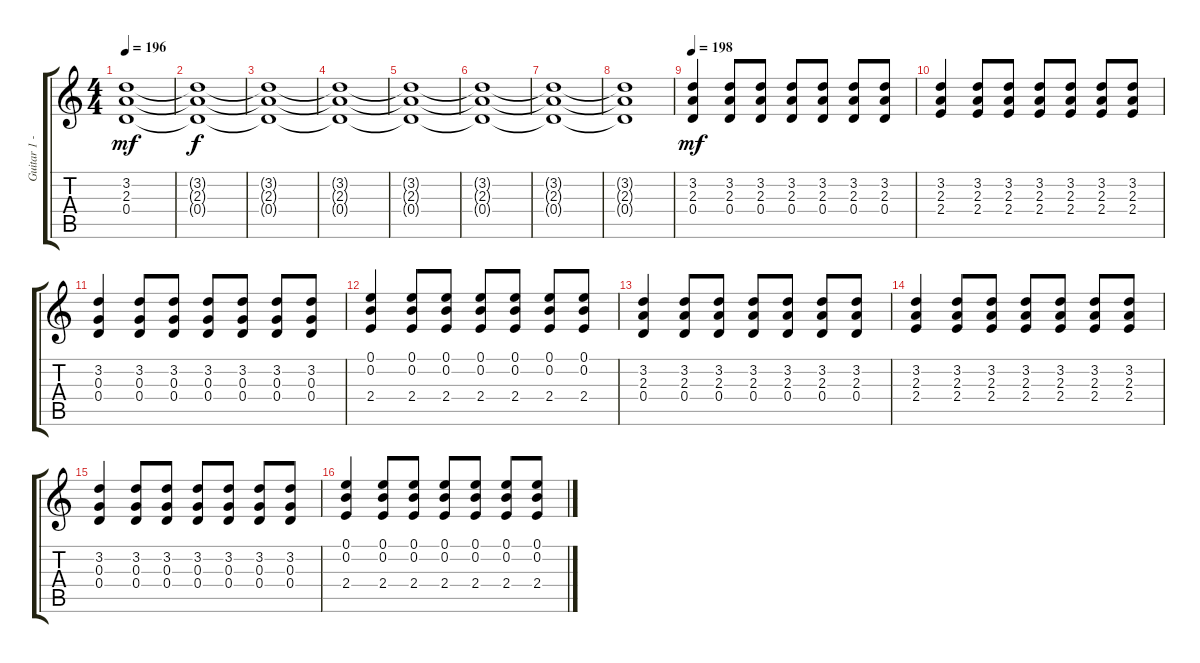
\track ("Guitar 1 - Tom" "Guitar 1 -") {instrument distortionguitar}
\staff {score tabs}
\tuning (E4 B3 G3 D3 A2 E2) {hide}
\ts (4 4)
\tempo 196
\clef g2
\ks c
(3.2 2.3 0.4).1{dy mf} |
(3.2{t} 2.3{t} 0.4{t}).1{dy f} |
(3.2{t} 2.3{t} 0.4{t}).1 |
(3.2{t} 2.3{t} 0.4{t}).1 |
(3.2{t} 2.3{t} 0.4{t}).1 |
(3.2{t} 2.3{t} 0.4{t}).1 |
(3.2{t} 2.3{t} 0.4{t}).1 |
(3.2{t} 2.3{t} 0.4{t}).1 |
\tempo 198
(3.2 2.3 0.4).4{dy mf} (3.2 2.3 0.4).8 (3.2 2.3 0.4).8 (3.2 2.3 0.4).8 (3.2 2.3 0.4).8 (3.2 2.3 0.4).8 (3.2 2.3 0.4).8 |
(3.2 2.3 2.4).4 (3.2 2.3 2.4).8 (3.2 2.3 2.4).8 (3.2 2.3 2.4).8 (3.2 2.3 2.4).8 (3.2 2.3 2.4).8 (3.2 2.3 2.4).8 |
(3.2 0.3 0.4).4 (3.2 0.3 0.4).8 (3.2 0.3 0.4).8 (3.2 0.3 0.4).8 (3.2 0.3 0.4).8 (3.2 0.3 0.4).8 (3.2 0.3 0.4).8 |
(0.1 0.2 2.4).4 (0.1 0.2 2.4).8 (0.1 0.2 2.4).8 (0.1 0.2 2.4).8 (0.1 0.2 2.4).8 (0.1 0.2 2.4).8 (0.1 0.2 2.4).8 |
(3.2 2.3 0.4).4 (3.2 2.3 0.4).8 (3.2 2.3 0.4).8 (3.2 2.3 0.4).8 (3.2 2.3 0.4).8 (3.2 2.3 0.4).8 (3.2 2.3 0.4).8 |
(3.2 2.3 2.4).4 (3.2 2.3 2.4).8 (3.2 2.3 2.4).8 (3.2 2.3 2.4).8 (3.2 2.3 2.4).8 (3.2 2.3 2.4).8 (3.2 2.3 2.4).8 |
(3.2 0.3 0.4).4 (3.2 0.3 0.4).8 (3.2 0.3 0.4).8 (3.2 0.3 0.4).8 (3.2 0.3 0.4).8 (3.2 0.3 0.4).8 (3.2 0.3 0.4).8 |
(0.1 0.2 2.4).4 (0.1 0.2 2.4).8 (0.1 0.2 2.4).8 (0.1 0.2 2.4).8 (0.1 0.2 2.4).8 (0.1 0.2 2.4).8 (0.1 0.2 2.4).8
